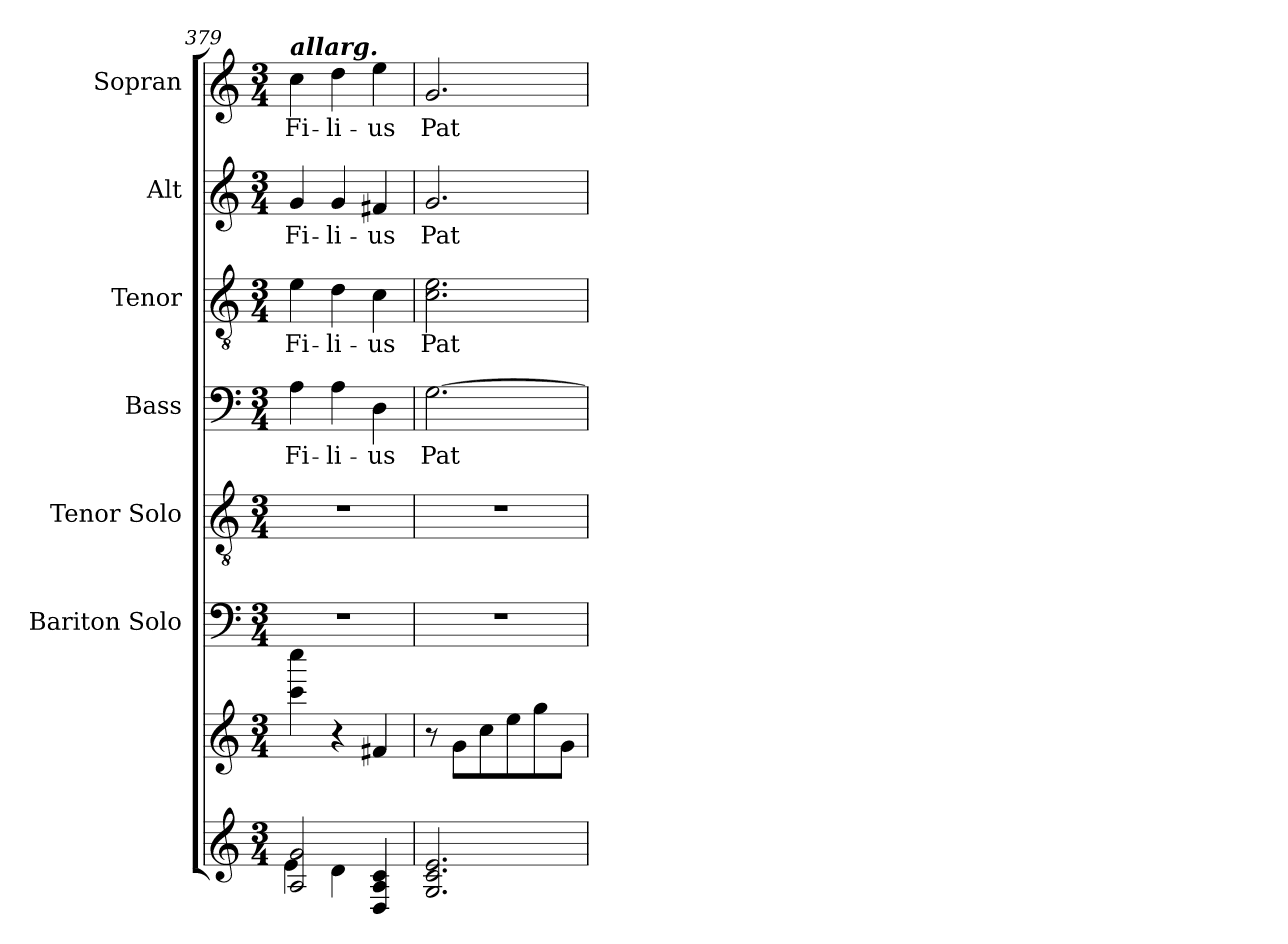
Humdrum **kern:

**kern	**kern	**kern	**kern	**kern	**text	**kern	**text	**kern	**text	**kern	**text
*part7	*part7	*part6	*part5	*part4	*part4	*part3	*part3	*part2	*part2	*part1	*part1
*staff8	*staff7	*staff6	*staff5	*staff4	*staff4	*staff3	*staff3	*staff2	*staff2	*staff1	*staff1
*	*	*I"Bariton Solo	*I"Tenor Solo	*I"Bass	*	*I"Tenor	*	*I"Alt	*	*I"Sopran	*
*	*	*	*	*I'B.	*	*I'T.	*	*I'A.	*	*I'S.	*
*clefG2	*clefG2	*clefF4	*clefGv2	*clefF4	*	*clefGv2	*	*clefG2	*	*clefG2	*
*k[]	*k[]	*k[]	*k[]	*k[]	*	*k[]	*	*k[]	*	*k[]	*
*C:	*C:	*C:	*C:	*C:	*	*C:	*	*C:	*	*C:	*
*M3/4	*M3/4	*M3/4	*M3/4	*M3/4	*	*M3/4	*	*M3/4	*	*M3/4	*
=379	=379	=379	=379	=379	=379	=379	=379	=379	=379	=379	=379
*^	*	*	*	*	*	*	*	*	*	*	*
!	!	!	!	!	!	!	!	!	!	!	!LO:TX:a:Bi:t=allarg.	!
!	!	!	!	!	!	!LO:LY:b	!	!LO:LY:b	!	!LO:LY:b	!	!LO:LY:b
2A/ 2g/	4e\	4ccc\ 4cccc\	2.r	2.r	4A\	Fi-	4e\	Fi-	4g/	Fi-	4cc\	Fi-
!	!	!	!	!	!	!LO:LY:b	!	!LO:LY:b	!	!LO:LY:b	!	!LO:LY:b
.	4d\	4r	.	.	4A\	-li-	4d\	-li-	4g/	-li-	4dd\	-li-
!	!	!	!	!	!	!LO:LY:b	!	!LO:LY:b	!	!LO:LY:b	!	!LO:LY:b
4D/ 4A/ 4c/	4ryy	4f#X/	.	.	4D\	-us	4c\	-us	4f#X/	-us	4ee\	-us
=380	=380	=380	=380	=380	=380	=380	=380	=380	=380	=380	=380	=380
!	!	!	!	!	!	!LO:LY:b	!	!LO:LY:b	!	!LO:LY:b	!	!LO:LY:b
*v	*v	*	*	*	*	*	*	*	*	*	*	*
2.G/ 2.c/ 2.e/	8r	2.r	2.r	[2.G\	Pat-	2.c\ 2.e\	Pat-	2.g/	Pat-	2.g/	Pat-
.	8g\L	.	.	.	.	.	.	.	.	.	.
.	8cc\	.	.	.	.	.	.	.	.	.	.
.	8ee\	.	.	.	.	.	.	.	.	.	.
.	8gg\	.	.	.	.	.	.	.	.	.	.
.	8g\J	.	.	.	.	.	.	.	.	.	.
=	=	=	=	=	=	=	=	=	=	=	=
*-	*-	*-	*-	*-	*-	*-	*-	*-	*-	*-	*-
